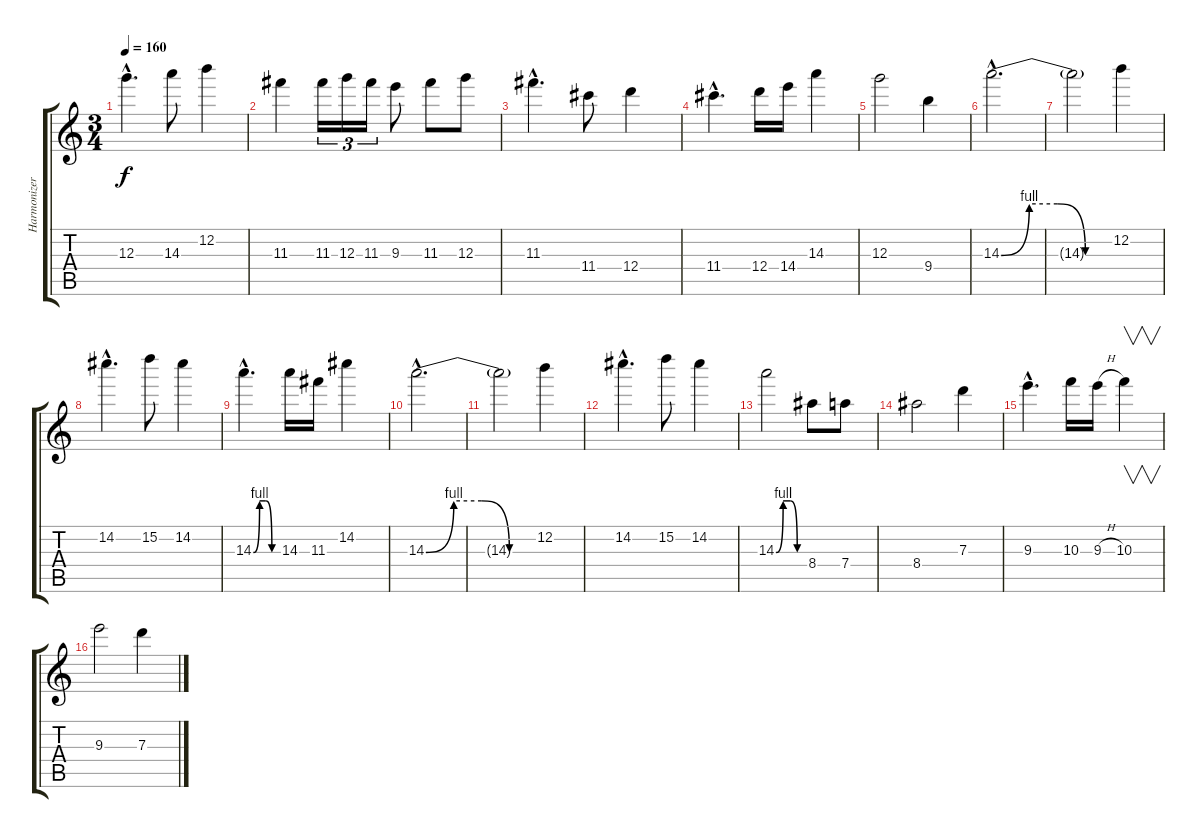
\track ("Harmonizer" "Harmonizer") {instrument overdrivenguitar}
\staff {score tabs}
\tuning (E5 B4 G4 D4 A3 E3) {hide}
\ts (3 4)
\tempo 160
\clef g2
\ks c
12.3{hac}.4{d dy f} 14.3.8 12.2.4 |
11.3.4 11.3.16{tu (3 2)} 12.3.16{tu (3 2)} 11.3.16{tu (3 2)} 9.3.8 11.3.8 12.3.8 |
11.3{hac}.4{d} 11.4.8 12.4.4 |
11.4{hac}.4{d} 12.4.16 14.4.16 14.3.4 |
12.3.2 9.4.4 |
14.3{be (custom 0 0 15 4 30 4 45 0 60 0) hac}.2{d} |
14.3{t}.2 12.2.4 |
14.2{hac}.4{d} 15.2.8 14.2.4 |
14.3{be (custom 0 0 15 4 30 4 45 0 60 0) hac}.4{d} 14.3.16 11.3.16 14.2.4 |
14.3{be (custom 0 0 15 4 30 4 45 0 60 0) hac}.2{d} |
14.3{t}.2 12.2.4 |
14.2{hac}.4{d} 15.2.8 14.2.4 |
14.3{be (custom 0 0 15 4 30 4 45 0 60 0)}.2 8.4.8 7.4.8 |
8.4.2 7.3.4 |
9.3{hac}.4{d} 10.3.16 9.3{h}.16 10.3.4{v} |
9.3.2 7.3.4
